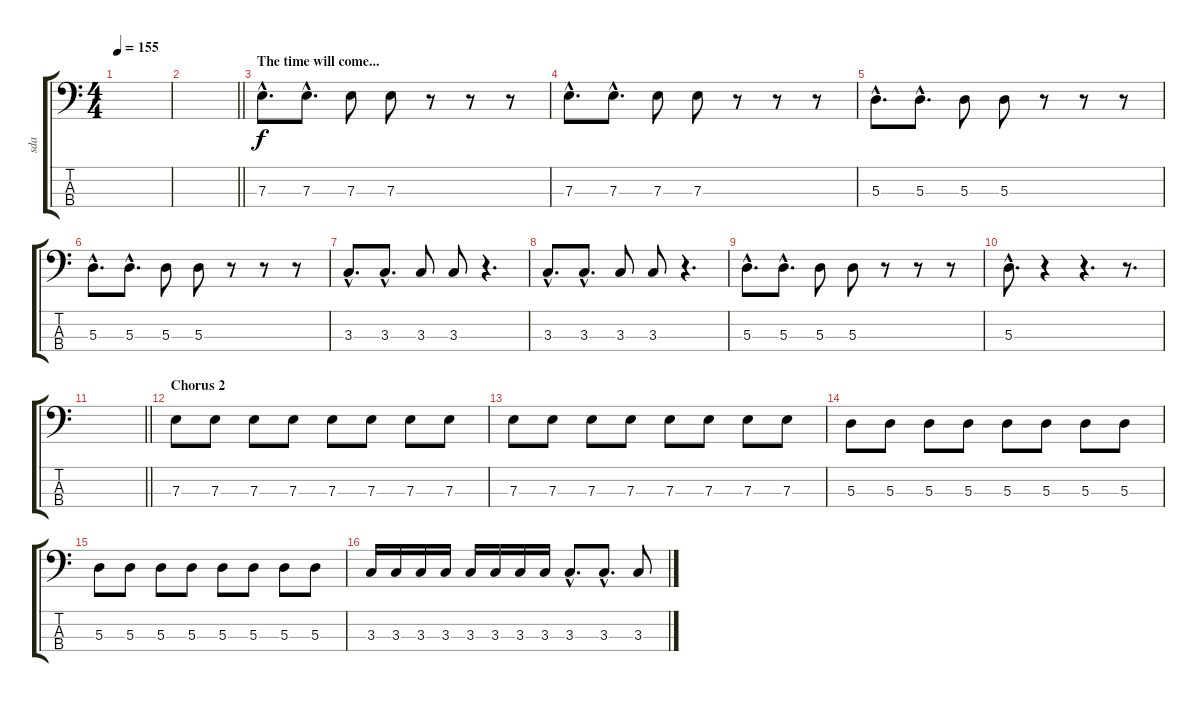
\track ("sda" "sda") {instrument electricbasspick}
\staff {score tabs}
\tuning (G2 D2 A1 E1) {hide}
\ts (4 4)
\tempo 155
\clef f4
\ks c
|
\barLineRight lightlight
|
\section ("" "The time will come...")
7.3{hac}.8{d} 7.3{hac}.8{d} 7.3.8 7.3.8 r.8 r.8 r.8 |
7.3{hac}.8{d} 7.3{hac}.8{d} 7.3.8 7.3.8 r.8 r.8 r.8 |
5.3{hac}.8{d} 5.3{hac}.8{d} 5.3.8 5.3.8 r.8 r.8 r.8 |
5.3{hac}.8{d} 5.3{hac}.8{d} 5.3.8 5.3.8 r.8 r.8 r.8 |
3.3{hac}.8{d} 3.3{hac}.8{d} 3.3.8 3.3.8 r.4{d} |
3.3{hac}.8{d} 3.3{hac}.8{d} 3.3.8 3.3.8 r.4{d} |
5.3{hac}.8{d} 5.3{hac}.8{d} 5.3.8 5.3.8 r.8 r.8 r.8 |
5.3{hac}.8{d} r.4 r.4{d} r.8{d} |
\barLineRight lightlight
|
\section ("" "Chorus 2")
7.3.8 7.3.8 7.3.8 7.3.8 7.3.8 7.3.8 7.3.8 7.3.8 |
7.3.8 7.3.8 7.3.8 7.3.8 7.3.8 7.3.8 7.3.8 7.3.8 |
5.3.8 5.3.8 5.3.8 5.3.8 5.3.8 5.3.8 5.3.8 5.3.8 |
5.3.8 5.3.8 5.3.8 5.3.8 5.3.8 5.3.8 5.3.8 5.3.8 |
3.3.16 3.3.16 3.3.16 3.3.16 3.3.16 3.3.16 3.3.16 3.3.16 3.3{hac}.8{d} 3.3{hac}.8{d} 3.3.8
